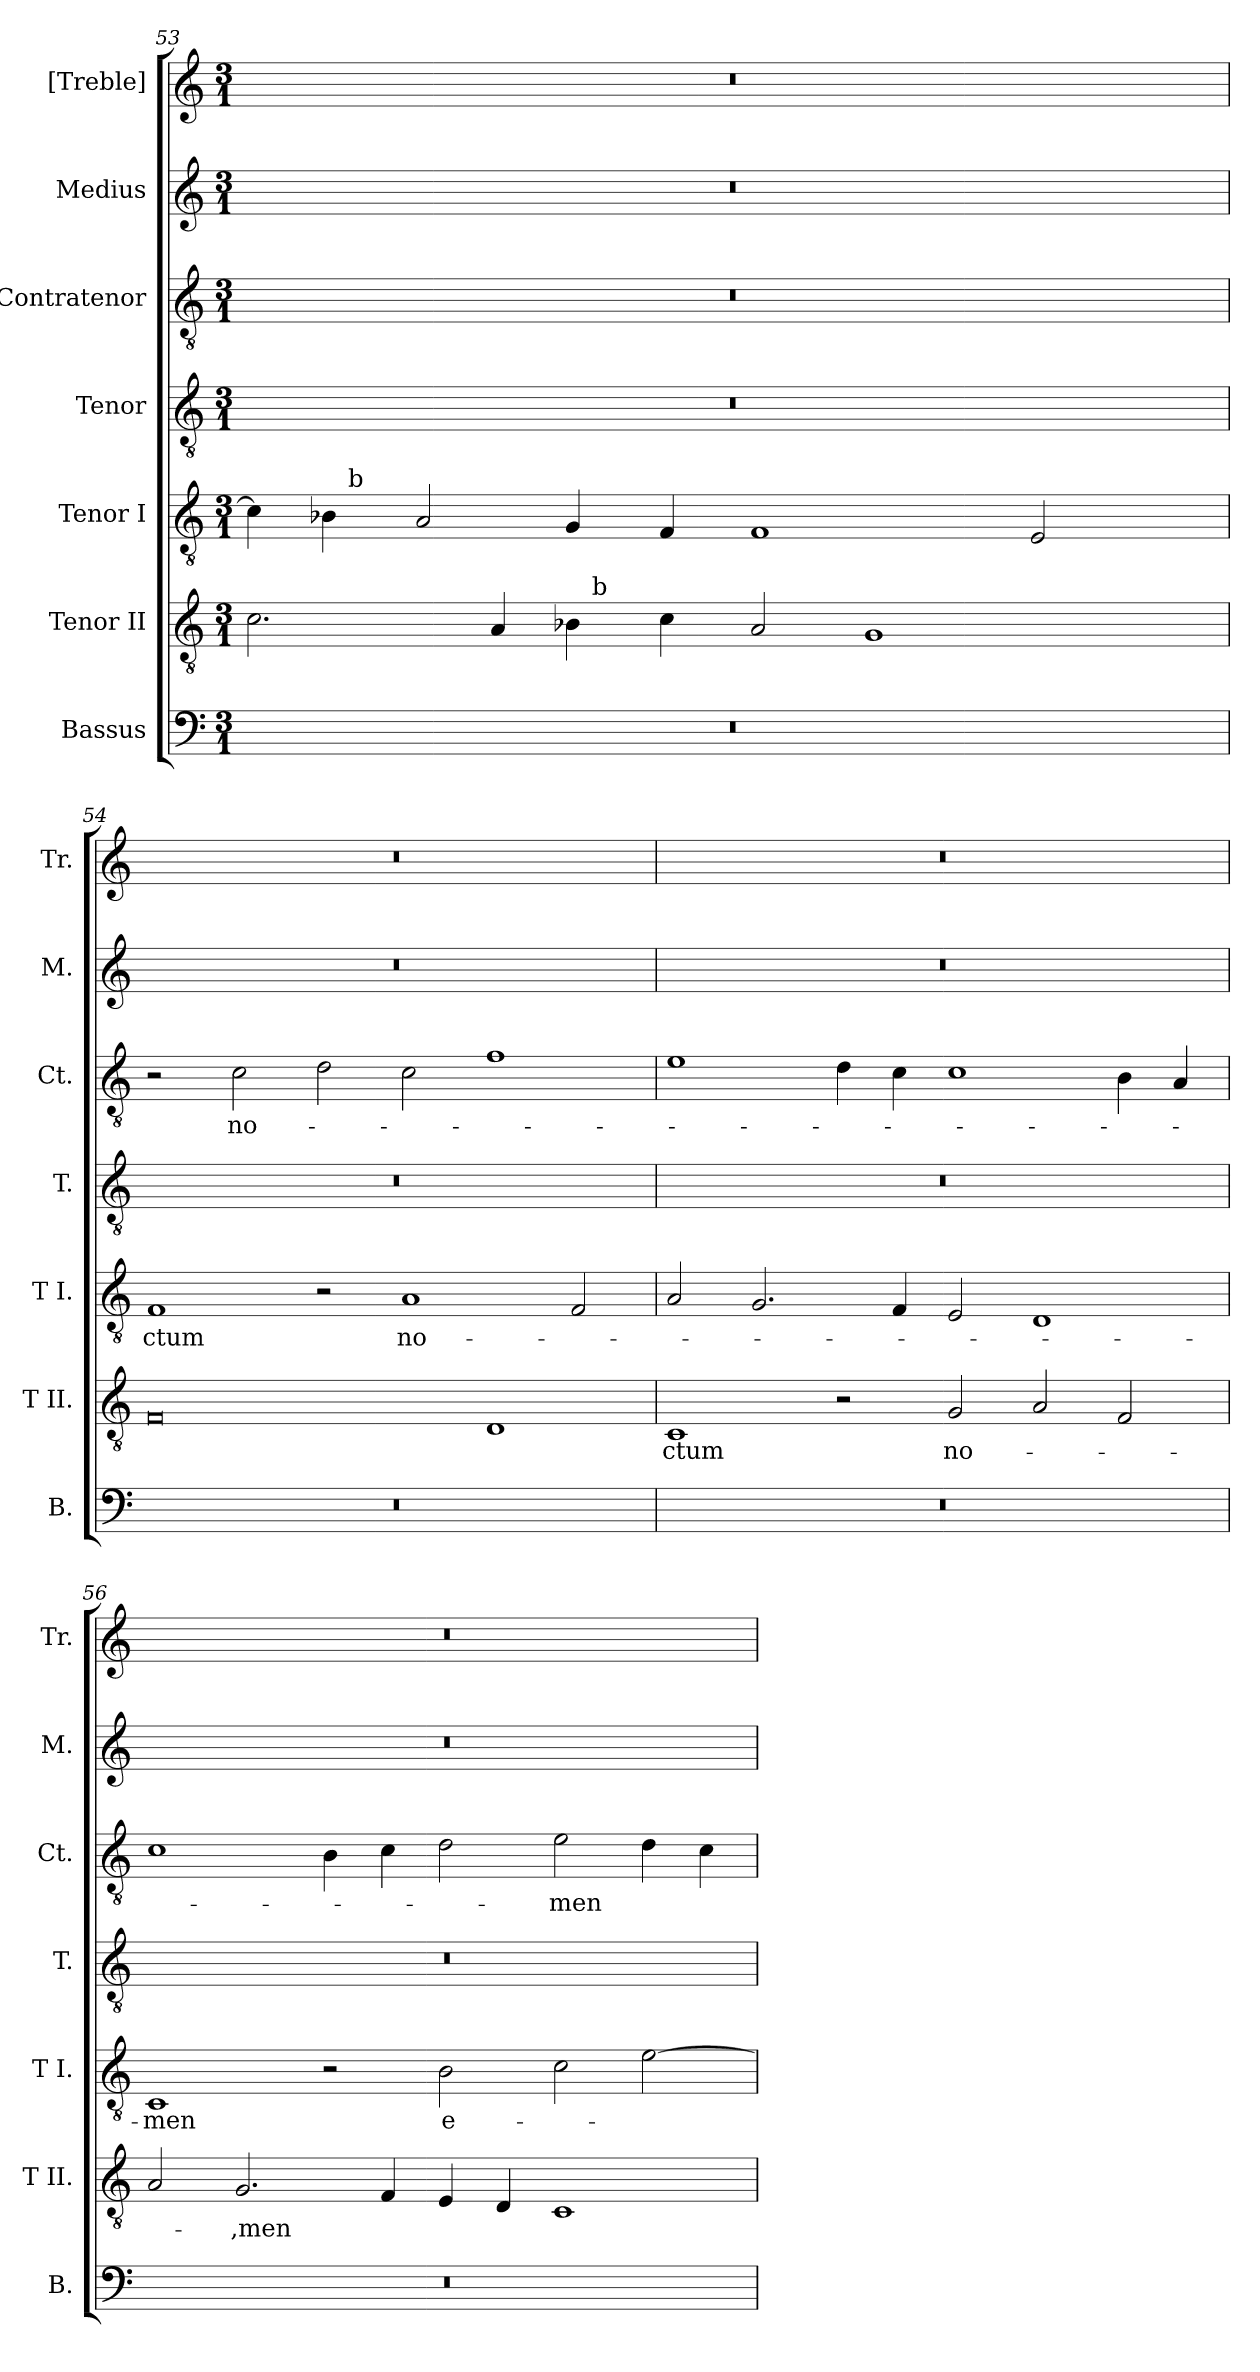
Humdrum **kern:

**kern	**kern	**text	**kern	**text	**kern	**kern	**text	**kern	**kern
*part7	*part6	*part6	*part5	*part5	*part4	*part3	*part3	*part2	*part1
*staff7	*staff6	*staff6	*staff5	*staff5	*staff4	*staff3	*staff3	*staff2	*staff1
*I"Bassus	*I"Tenor II	*	*I"Tenor I	*	*I"Tenor	*I"Contratenor	*	*I"Medius	*I"[Treble]
*I'B.	*I'T II.	*	*I'T I.	*	*I'T.	*I'Ct.	*	*I'M.	*I'Tr.
!!LO:LB:g=z
*clefF4	*clefGv2	*	*clefGv2	*	*clefGv2	*clefGv2	*	*clefG2	*clefG2
*	*ITrd7c12	*	*ITrd7c12	*	*ITrd7c12	*ITrd7c12	*	*	*
*k[]	*k[]	*	*k[]	*	*k[]	*k[]	*	*k[]	*k[]
*C:	*C:	*	*C:	*	*C:	*C:	*	*C:	*C:
*M3/1	*M3/1	*	*M3/1	*	*M3/1	*M3/1	*	*M3/1	*M3/1
=53	=53	=53	=53	=53	=53	=53	=53	=53	=53
!LO:N:vis=1	!	!	!	!	!LO:N:vis=1	!LO:N:vis=1	!	!LO:N:vis=1	!LO:N:vis=1
*	*^	*	*^	*	*	*	*	*	*
0.r	2.Ci\	1ryy	.	4Ci\]	4ryy	.	0.r	0.r	.	0.r	0.r
.	.	.	.	4BB-i\	32ryy	.	.	.	.	.	.
.	.	.	.	.	256ryy	.	.	.	.	.	.
!	!	!	!	!	!LO:TX:a:t=b	!	!	!	!	!	!
.	.	.	.	.	1ryy	.	.	.	.	.	.
.	.	.	.	2AAi/	.	.	.	.	.	.	.
.	4AAi/	.	.	.	.	.	.	.	.	.	.
.	4BB-i\	32ryy	.	4GGi/	.	.	.	.	.	.	.
.	.	256ryy	.	.	.	.	.	.	.	.	.
!	!	!LO:TX:a:t=b	!	!	!	!	!	!	!	!	!
.	.	1ryy	.	.	.	.	.	.	.	.	.
.	4Ci\	.	.	4FFi/	.	.	.	.	.	.	.
.	.	.	.	.	1ryy	.	.	.	.	.	.
.	2AAi/	.	.	1FFi	.	.	.	.	.	.	.
.	1GGi	.	.	.	.	.	.	.	.	.	.
.	.	2ryy	.	.	.	.	.	.	.	.	.
.	.	.	.	.	2ryy	.	.	.	.	.	.
.	.	.	.	2EEi/	.	.	.	.	.	.	.
.	.	4ryy	.	.	.	.	.	.	.	.	.
.	.	8ryy	.	.	8ryy	.	.	.	.	.	.
.	.	16ryy	.	.	16ryy	.	.	.	.	.	.
.	.	64..ryy	.	.	64..ryy	.	.	.	.	.	.
=54`	=54`	=54`	=54`	=54`	=54`	=54`	=54`	=54`	=54`	=54`	=54`
!LO:N:vis=1	!	!	!	!	!	!	!	!	!	!	!
*	*v	*v	*	*	*	*	*	*	*	*	*
*	*	*	*v	*v	*	*	*	*	*	*
*	*^	*	*^	*	*	*	*	*	*
!	!	!	!	!	!	!LO:LY:b:color=#000000	!LO:N:vis=1	!	!	!LO:N:vis=1	!LO:N:vis=1
*	*v	*v	*	*	*	*	*	*	*	*	*
*	*	*	*v	*v	*	*	*	*	*	*
0.r	0FFi	.	1FFi	-ctum	0.r	2r	.	0.r	0.r
!	!	!	!	!	!	!	!LO:LY:b:color=#000000	!	!
.	.	.	.	.	.	2Ci\	no-	.	.
.	.	.	2r	.	.	2Di\	.	.	.
!	!	!	!	!LO:LY:b:color=#000000	!	!	!	!	!
.	.	.	1AAi	no-	.	2Ci\	.	.	.
.	1DDi	.	.	.	.	1Fi	.	.	.
.	.	.	2FFi/	.	.	.	.	.	.
=55`	=55`	=55`	=55`	=55`	=55`	=55`	=55`	=55`	=55`
!LO:N:vis=1	!	!	!	!	!	!	!	!	!
!	!	!LO:LY:b:color=#000000	!	!	!LO:N:vis=1	!	!	!LO:N:vis=1	!LO:N:vis=1
0.r	1CCi	-ctum	2AAi/	.	0.r	1Ei	.	0.r	0.r
.	.	.	2.GGi/	.	.	.	.	.	.
.	2r	.	.	.	.	4Di\	.	.	.
.	.	.	4FFi/	.	.	4Ci\	.	.	.
!	!	!LO:LY:b:color=#000000	!	!	!	!	!	!	!
.	2GGi/	no-	2EEi/	.	.	1Ci	.	.	.
.	2AAi/	.	1DDi	.	.	.	.	.	.
.	2FFi/	.	.	.	.	4BBi\	.	.	.
.	.	.	.	.	.	4AAi/	.	.	.
!!LO:LB:g=z
=56`	=56`	=56`	=56`	=56`	=56`	=56`	=56`	=56`	=56`
!LO:N:vis=1	!	!	!	!	!	!	!	!	!
!	!	!	!	!LO:LY:b:color=#000000	!LO:N:vis=1	!	!	!LO:N:vis=1	!LO:N:vis=1
0.r	2AAi/	.	1CCi	-men	0.r	1Ci	.	0.r	0.r
!	!	!LO:LY:b:color=#000000	!	!	!	!	!	!	!
.	2.GGi/	-,men	.	.	.	.	.	.	.
.	.	.	2r	.	.	4BBi\	.	.	.
.	4FFi/	.	.	.	.	4Ci\	.	.	.
!	!	!	!	!LO:LY:b:color=#000000	!	!	!	!	!
.	4EEi/	.	2BBi\	e-	.	2Di\	.	.	.
.	4DDi/	.	.	.	.	.	.	.	.
!	!	!	!	!	!	!	!LO:LY:b:color=#000000	!	!
.	1CCi	.	2Ci\	.	.	2Ei\	-men	.	.
.	.	.	[>2Ei\	.	.	4Di\	.	.	.
.	.	.	.	.	.	4Ci\	.	.	.
=`	=`	=`	=`	=`	=`	=`	=`	=`	=`
*-	*-	*-	*-	*-	*-	*-	*-	*-	*-
